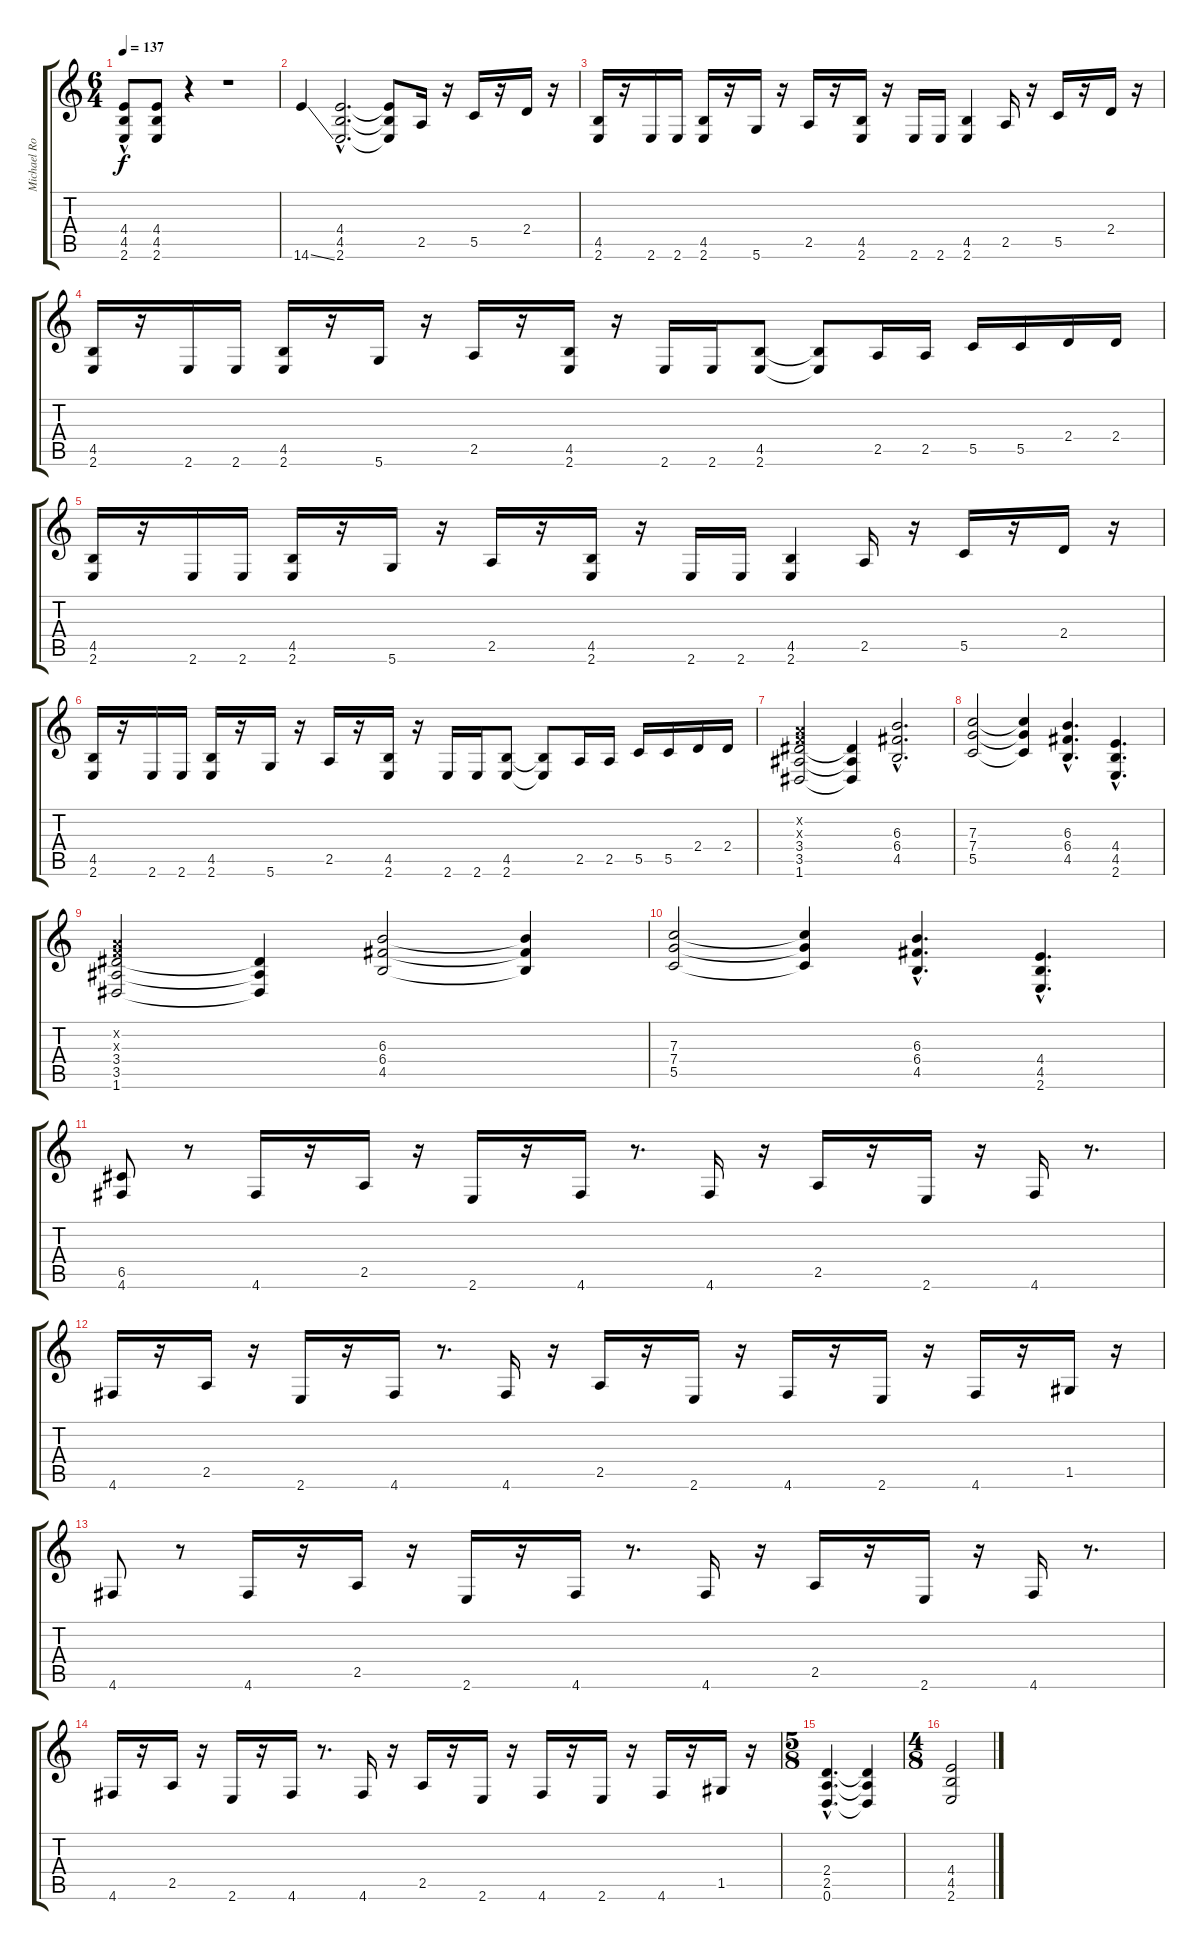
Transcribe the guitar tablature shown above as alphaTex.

\track ("Michael Romeo Lead" "Michael Ro") {instrument overdrivenguitar}
\staff {score tabs}
\tuning (D4 A3 F3 C3 G2 D2) {hide}
\ts (6 4)
\tempo 137
\clef g2
\ks c
(4.4{hac} 4.5 2.6).8{dy f} (4.4 4.5 2.6).8 r.4 r.1 |
14.6{ss}.4 (4.4{hac} 4.5{hac} 2.6{hac}).2{d} (4.4{t} 4.5{t} 2.6{t}).8 2.5.16 r.16 5.5.16 r.16 2.4.16 r.16 |
(4.5 2.6).16 r.16 2.6.16 2.6.16 (4.5 2.6).16 r.16 5.6.16 r.16 2.5.16 r.16 (4.5 2.6).16 r.16 2.6.16 2.6.16 (4.5 2.6).4 2.5.16 r.16 5.5.16 r.16 2.4.16 r.16 |
(4.5 2.6).16 r.16 2.6.16 2.6.16 (4.5 2.6).16 r.16 5.6.16 r.16 2.5.16 r.16 (4.5 2.6).16 r.16 2.6.16 2.6.16 (4.5 2.6).8 (4.5{t} 2.6{t}).8 2.5.16 2.5.16 5.5.16 5.5.16 2.4.16 2.4.16 |
(4.5 2.6).16 r.16 2.6.16 2.6.16 (4.5 2.6).16 r.16 5.6.16 r.16 2.5.16 r.16 (4.5 2.6).16 r.16 2.6.16 2.6.16 (4.5 2.6).4 2.5.16 r.16 5.5.16 r.16 2.4.16 r.16 |
(4.5 2.6).16 r.16 2.6.16 2.6.16 (4.5 2.6).16 r.16 5.6.16 r.16 2.5.16 r.16 (4.5 2.6).16 r.16 2.6.16 2.6.16 (4.5 2.6).8 (4.5{t} 2.6{t}).8 2.5.16 2.5.16 5.5.16 5.5.16 2.4.16 2.4.16 |
(0.2{x} 0.3{x} 3.4 3.5 1.6).2 (3.4{t} 3.5{t} 1.6{t}).4 (6.3{hac} 6.4{hac} 4.5{hac}).2{d} |
(7.3 7.4 5.5).2 (7.3{t} 7.4{t} 5.5{t}).4 (6.3{hac} 6.4{hac} 4.5{hac}).4{d} (4.4{hac} 4.5{hac} 2.6{hac}).4{d} |
(0.2{x} 0.3{x} 3.4 3.5 1.6).2 (3.4{t} 3.5{t} 1.6{t}).4 (6.3 6.4 4.5).2 (6.3{t} 6.4{t} 4.5{t}).4 |
(7.3 7.4 5.5).2 (7.3{t} 7.4{t} 5.5{t}).4 (6.3{hac} 6.4{hac} 4.5{hac}).4{d} (4.4{hac} 4.5{hac} 2.6{hac}).4{d} |
(6.5 4.6).8 r.8 4.6.16 r.16 2.5.16 r.16 2.6.16 r.16 4.6.16 r.8{d} 4.6.16 r.16 2.5.16 r.16 2.6.16 r.16 4.6.16 r.8{d} |
4.6.16 r.16 2.5.16 r.16 2.6.16 r.16 4.6.16 r.8{d} 4.6.16 r.16 2.5.16 r.16 2.6.16 r.16 4.6.16 r.16 2.6.16 r.16 4.6.16 r.16 1.5.16 r.16 |
4.6.8 r.8 4.6.16 r.16 2.5.16 r.16 2.6.16 r.16 4.6.16 r.8{d} 4.6.16 r.16 2.5.16 r.16 2.6.16 r.16 4.6.16 r.8{d} |
4.6.16 r.16 2.5.16 r.16 2.6.16 r.16 4.6.16 r.8{d} 4.6.16 r.16 2.5.16 r.16 2.6.16 r.16 4.6.16 r.16 2.6.16 r.16 4.6.16 r.16 1.5.16 r.16 |
\ts (5 8)
(2.4{hac} 2.5{hac} 0.6{hac}).4{d} (2.4{t} 2.5{t} 0.6{t}).4 |
\ts (4 8)
(4.4 4.5 2.6).2
